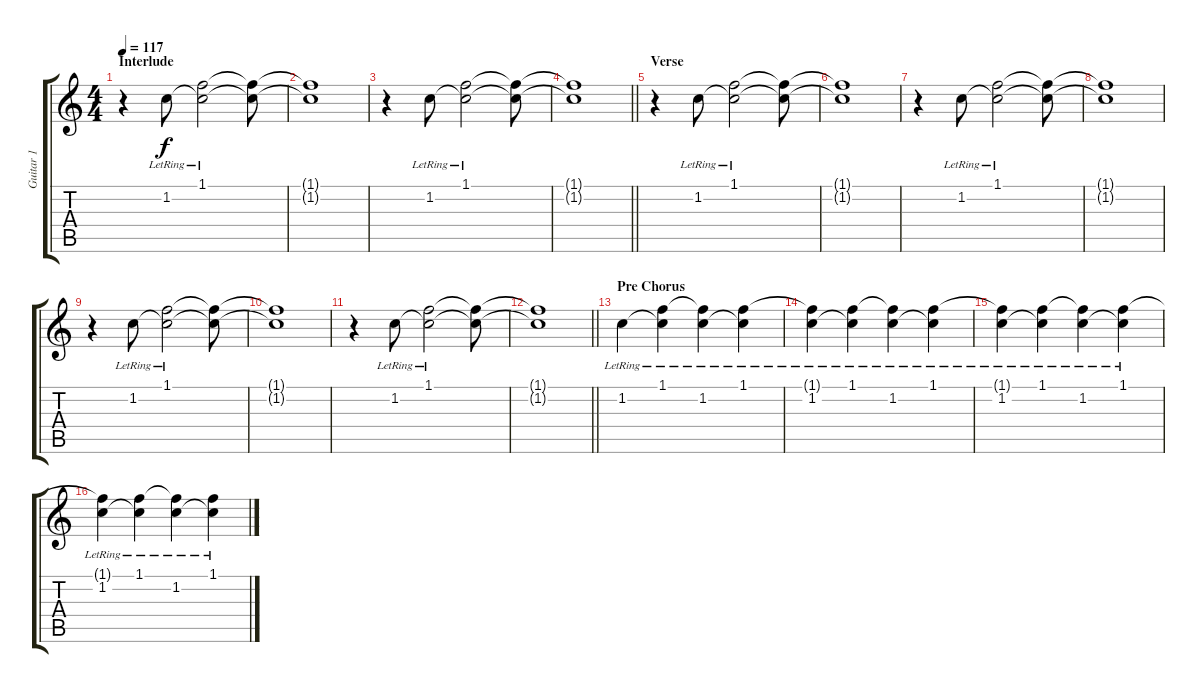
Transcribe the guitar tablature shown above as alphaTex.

\track ("Guitar 1" "Guitar 1") {instrument distortionguitar}
\staff {score tabs}
\tuning (E4 B3 G3 D3 A2 E2) {hide}
\ts (4 4)
\section ("" "Interlude")
\tempo 117
\clef g2
\ks c
r.4{dy f instrument electricguitarclean} 1.2{lr}.8 (1.1{lr} 1.2{t}).2 (1.1{t} 1.2{t}).8 |
(1.1{t} 1.2{t}).1 |
r.4 1.2{lr}.8 (1.1{lr} 1.2{t}).2 (1.1{t} 1.2{t}).8 |
\barLineRight lightlight
(1.1{t} 1.2{t}).1 |
\section ("" "Verse")
r.4 1.2{lr}.8 (1.1{lr} 1.2{t}).2 (1.1{t} 1.2{t}).8 |
(1.1{t} 1.2{t}).1 |
r.4 1.2{lr}.8 (1.1{lr} 1.2{t}).2 (1.1{t} 1.2{t}).8 |
(1.1{t} 1.2{t}).1 |
r.4 1.2{lr}.8 (1.1{lr} 1.2{t}).2 (1.1{t} 1.2{t}).8 |
(1.1{t} 1.2{t}).1 |
r.4 1.2{lr}.8 (1.1{lr} 1.2{t}).2 (1.1{t} 1.2{t}).8 |
\barLineRight lightlight
(1.1{t} 1.2{t}).1 |
\section ("" "Pre Chorus")
1.2{lr}.4 (1.1{lr} 1.2{t}).4 (1.1{t} 1.2{lr}).4 (1.1{lr} 1.2{t}).4 |
(1.1{t} 1.2{lr}).4 (1.1{lr} 1.2{t}).4 (1.1{t} 1.2{lr}).4 (1.1{lr} 1.2{t}).4 |
(1.1{t} 1.2{lr}).4 (1.1{lr} 1.2{t}).4 (1.1{t} 1.2{lr}).4 (1.1{lr} 1.2{t}).4 |
(1.1{t} 1.2{lr}).4 (1.1{lr} 1.2{t}).4 (1.1{t} 1.2{lr}).4 (1.1{lr} 1.2{t}).4
